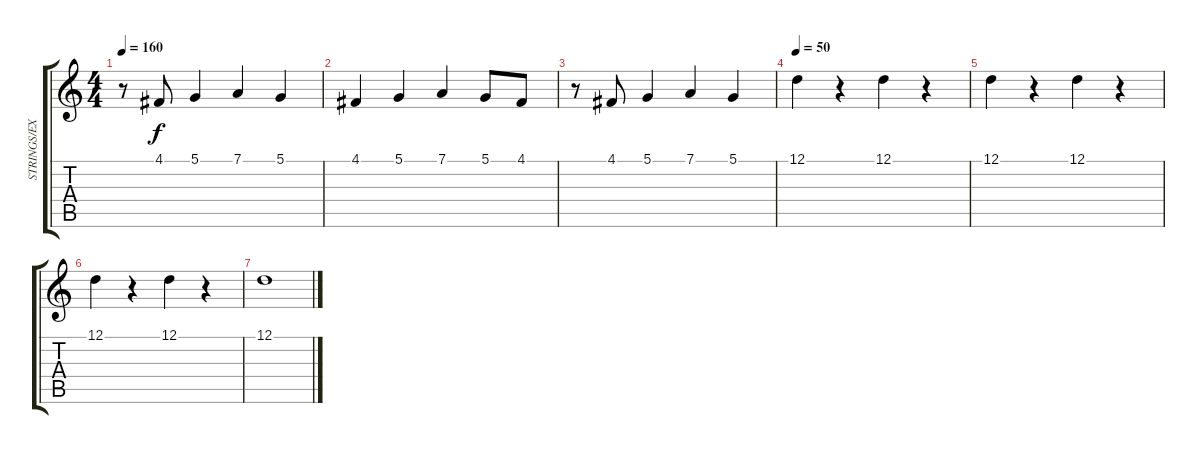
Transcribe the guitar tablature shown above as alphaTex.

\track ("STRINGS/EXTRAS" "STRINGS/EX") {instrument stringensemble1}
\staff {score tabs}
\tuning (D4 A3 F3 C3 G2 D2) {hide}
\ts (4 4)
\tempo 160
\clef g2
\ks c
r.8{dy f} 4.1.8 5.1.4 7.1.4 5.1.4 |
4.1.4 5.1.4 7.1.4 5.1.8 4.1.8 |
r.8 4.1.8 5.1.4 7.1.4 5.1.4 |
\tempo 50
12.1.4{instrument guitarharmonics} r.4 12.1.4 r.4 |
12.1.4 r.4 12.1.4 r.4 |
12.1.4 r.4 12.1.4 r.4 |
12.1.1
